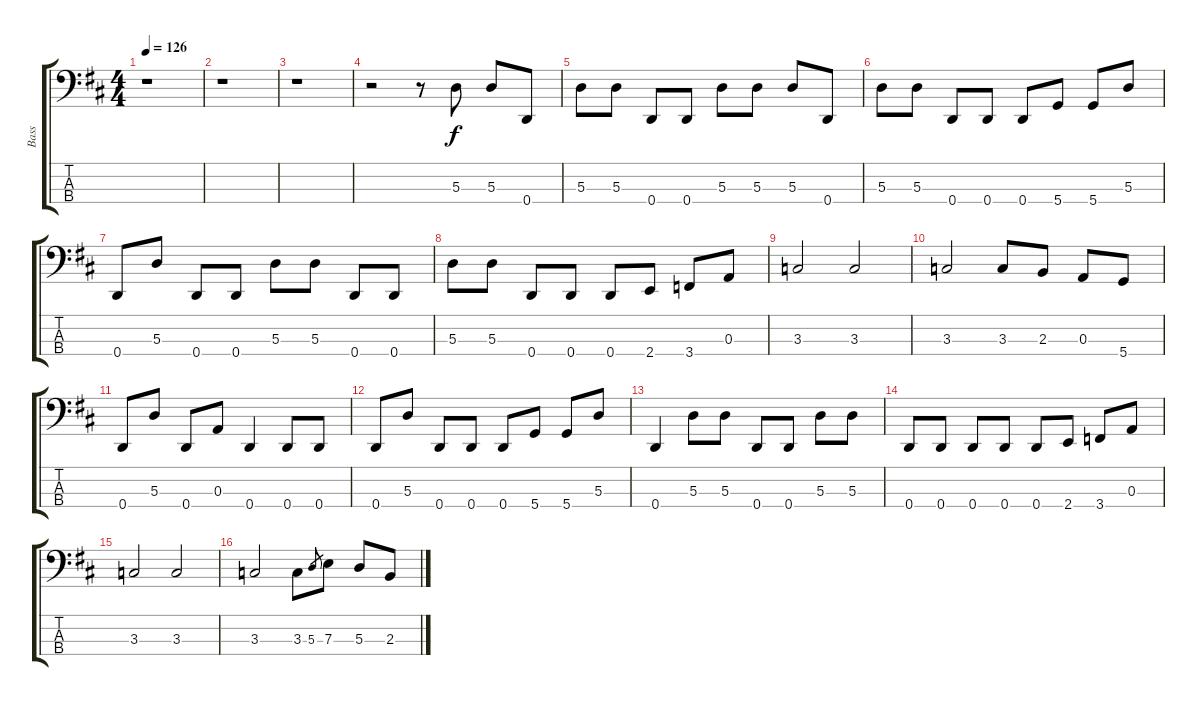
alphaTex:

\track ("Bass" "Bass") {instrument electricbassfinger}
\staff {score tabs}
\tuning (G2 D2 A1 D1) {hide}
\ts (4 4)
\tempo 126
\clef f4
\ks d
r.1{dy f} |
r.1 |
r.1 |
r.2 r.8 5.3.8 5.3.8 0.4.8 |
5.3.8 5.3.8 0.4.8 0.4.8 5.3.8 5.3.8 5.3.8 0.4.8 |
5.3.8 5.3.8 0.4.8 0.4.8 0.4.8 5.4.8 5.4.8 5.3.8 |
0.4.8 5.3.8 0.4.8 0.4.8 5.3.8 5.3.8 0.4.8 0.4.8 |
5.3.8 5.3.8 0.4.8 0.4.8 0.4.8 2.4.8 3.4.8 0.3.8 |
3.3.2 3.3.2 |
3.3.2 3.3.8 2.3.8 0.3.8 5.4.8 |
0.4.8 5.3.8 0.4.8 0.3.8 0.4.4 0.4.8 0.4.8 |
0.4.8 5.3.8 0.4.8 0.4.8 0.4.8 5.4.8 5.4.8 5.3.8 |
0.4.4 5.3.8 5.3.8 0.4.8 0.4.8 5.3.8 5.3.8 |
0.4.8 0.4.8 0.4.8 0.4.8 0.4.8 2.4.8 3.4.8 0.3.8 |
3.3.2 3.3.2 |
3.3.2 3.3.8 5.3.8{gr} 7.3.8 5.3.8 2.3.8
